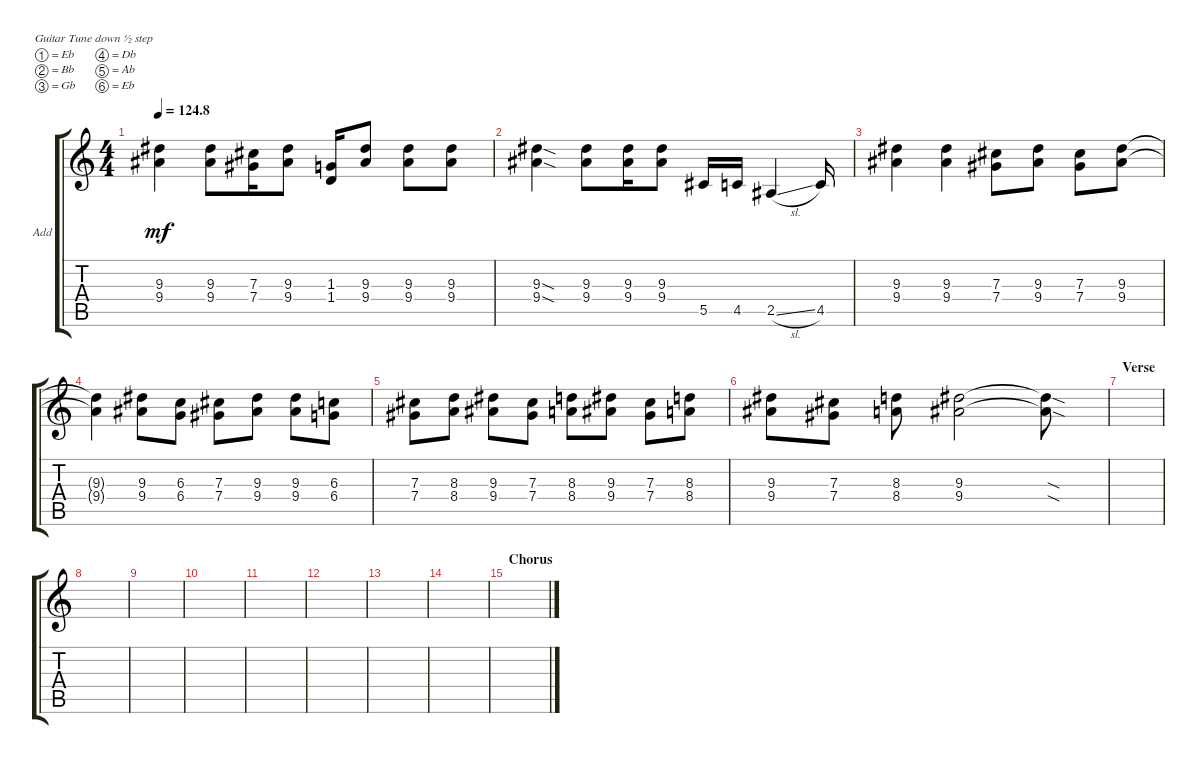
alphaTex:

\defaultSystemsLayout 4
\bracketExtendMode groupsimilarinstruments
\firstSystemTrackNameOrientation horizontal
\otherSystemsTrackNameOrientation horizontal
\track ("Additional" "Add") {instrument distortionguitar}
\staff {score tabs}
\tuning (Eb4 Bb3 Gb3 Db3 Ab2 Eb2)
\ts (4 4)
\tempo
124.8
\accidentals auto
\clef g2
\ottava regular
\simile none
\ks c
(9.3 9.4).4{dy mf} (9.4 9.3).8 (7.4 7.3).16 (9.4 9.3).8 (1.4 1.3).16 (9.4 9.3).8 (9.4 9.3).8 (9.3 9.4).8 |
(9.4{sod} 9.3{sod}).4 (9.4 9.3).8 (9.4 9.3).16 (9.4 9.3).8 5.5.16 4.5.16 2.5{sl}.4 4.5.16 |
(9.4 9.3).4 (9.3 9.4).4 (7.4 7.3).8 (9.4 9.3).8 (7.3 7.4).8 (9.4 9.3).8 |
(9.4{t} 9.3{t}).4 (9.3 9.4).8 (6.4 6.3).8 (7.4 7.3).8 (9.3 9.4).8 (9.4 9.3).8 (6.4 6.3).8 |
(7.3 7.4).8 (8.3 8.4).8 (9.3 9.4).8 (7.4 7.3).8 (8.3 8.4).8 (9.4 9.3).8 (7.3 7.4).8 (8.4 8.3).8 |
(9.3 9.4).8 (7.4 7.3).8 (8.3 8.4).8 (9.4 9.3).2 (9.3{sod t} 9.4{sod t}).8 |
\section ("" "Verse")
|
|
|
|
|
|
|
|
\section ("" "Chorus")
